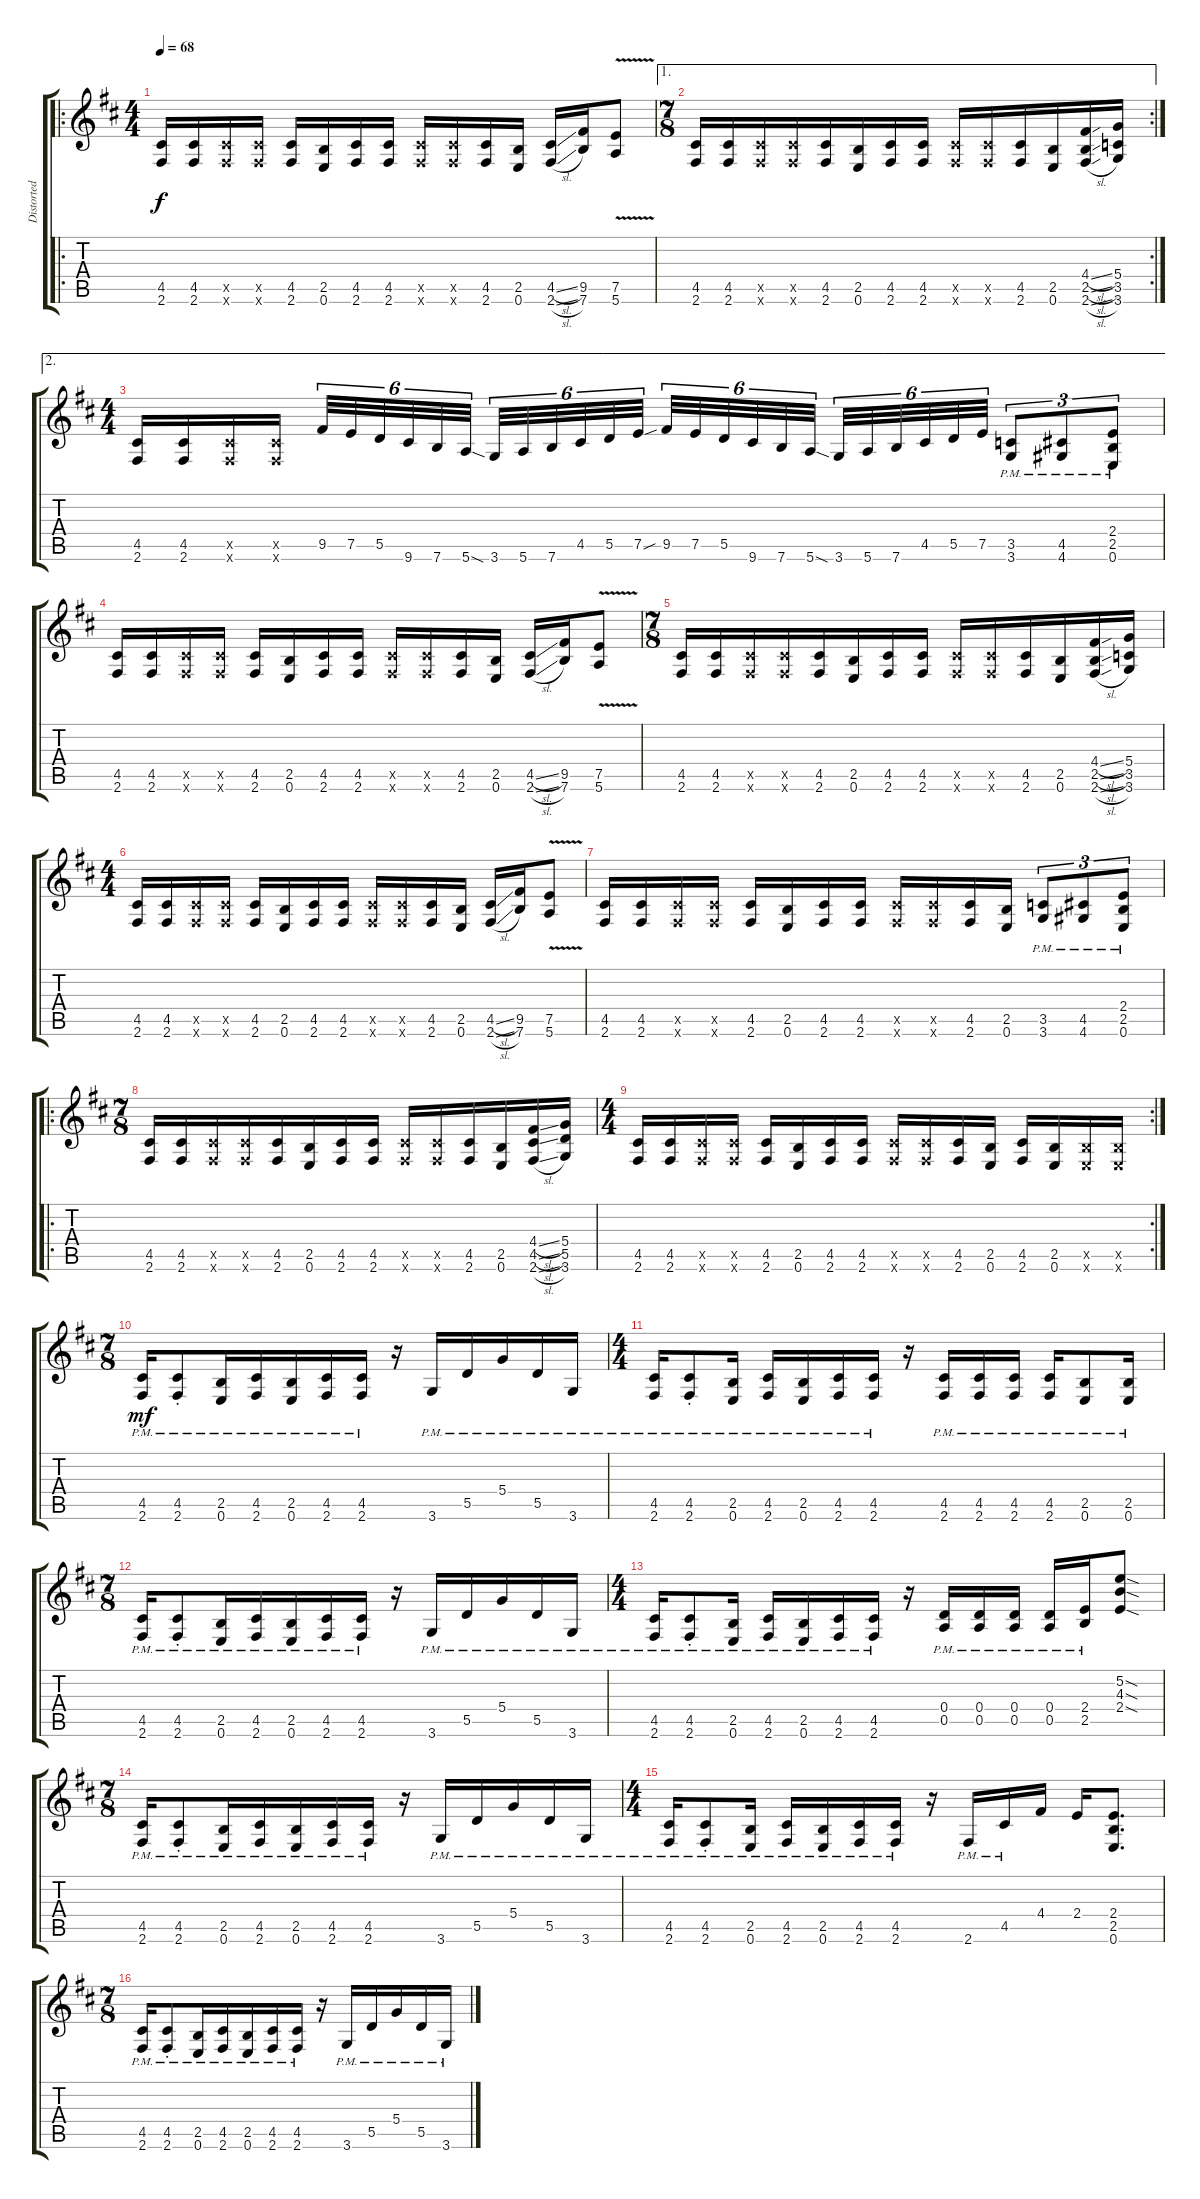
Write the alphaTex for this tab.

\track ("Distorted [Left]" "Distorted ") {instrument overdrivenguitar}
\staff {score tabs}
\tuning (E4 B3 G3 D3 A2 E2) {hide}
\ro
\ts (4 4)
\tempo 68
\clef g2
\ks d
(4.5 2.6).16{dy f instrument overdrivenguitar} (4.5 2.6).16 (4.5{x} 2.6{x}).16 (4.5{x} 2.6{x}).16 (4.5 2.6).16 (2.5 0.6).16 (4.5 2.6).16 (4.5 2.6).16 (4.5{x} 2.6{x}).16 (4.5{x} 2.6{x}).16 (4.5 2.6).16 (2.5 0.6).16 (4.5{sl} 2.6{sl}).16 (9.5 7.6).16 (7.5{v} 5.6{v}).8 |
\ae 1
\rc 2
\ts (7 8)
(4.5 2.6).16 (4.5 2.6).16 (4.5{x} 2.6{x}).16 (4.5{x} 2.6{x}).16 (4.5 2.6).16 (2.5 0.6).16 (4.5 2.6).16 (4.5 2.6).16 (4.5{x} 2.6{x}).16 (4.5{x} 2.6{x}).16 (4.5 2.6).16 (2.5 0.6).16 (4.4{sl} 2.5{sl} 2.6{sl}).16 (5.4 3.5 3.6).16 |
\ae 2
\ts (4 4)
(4.5 2.6).16 (4.5 2.6).16 (4.5{x} 2.6{x}).16 (4.5{x} 2.6{x}).16 9.5.32{tu (6 4)} 7.5.32{tu (6 4)} 5.5.32{tu (6 4)} 9.6.32{tu (6 4)} 7.6.32{tu (6 4)} 5.6{sod}.32{tu (6 4)} 3.6.32{tu (6 4)} 5.6.32{tu (6 4)} 7.6.32{tu (6 4)} 4.5.32{tu (6 4)} 5.5.32{tu (6 4)} 7.5{sou}.32{tu (6 4)} 9.5.32{tu (6 4)} 7.5.32{tu (6 4)} 5.5.32{tu (6 4)} 9.6.32{tu (6 4)} 7.6.32{tu (6 4)} 5.6{sod}.32{tu (6 4)} 3.6.32{tu (6 4)} 5.6.32{tu (6 4)} 7.6.32{tu (6 4)} 4.5.32{tu (6 4)} 5.5.32{tu (6 4)} 7.5.32{tu (6 4)} (3.5{pm} 3.6{pm}).8{tu (3 2)} (4.5{pm} 4.6{pm}).8{tu (3 2)} (2.4{pm} 2.5{pm} 0.6{pm}).8{tu (3 2)} |
(4.5 2.6).16 (4.5 2.6).16 (4.5{x} 2.6{x}).16 (4.5{x} 2.6{x}).16 (4.5 2.6).16 (2.5 0.6).16 (4.5 2.6).16 (4.5 2.6).16 (4.5{x} 2.6{x}).16 (4.5{x} 2.6{x}).16 (4.5 2.6).16 (2.5 0.6).16 (4.5{sl} 2.6{sl}).16 (9.5 7.6).16 (7.5{v} 5.6{v}).8 |
\ts (7 8)
(4.5 2.6).16 (4.5 2.6).16 (4.5{x} 2.6{x}).16 (4.5{x} 2.6{x}).16 (4.5 2.6).16 (2.5 0.6).16 (4.5 2.6).16 (4.5 2.6).16 (4.5{x} 2.6{x}).16 (4.5{x} 2.6{x}).16 (4.5 2.6).16 (2.5 0.6).16 (4.4{sl} 2.5{sl} 2.6{sl}).16 (5.4 3.5 3.6).16 |
\ts (4 4)
(4.5 2.6).16 (4.5 2.6).16 (4.5{x} 2.6{x}).16 (4.5{x} 2.6{x}).16 (4.5 2.6).16 (2.5 0.6).16 (4.5 2.6).16 (4.5 2.6).16 (4.5{x} 2.6{x}).16 (4.5{x} 2.6{x}).16 (4.5 2.6).16 (2.5 0.6).16 (4.5{sl} 2.6{sl}).16 (9.5 7.6).16 (7.5{v} 5.6{v}).8 |
(4.5 2.6).16 (4.5 2.6).16 (4.5{x} 2.6{x}).16 (4.5{x} 2.6{x}).16 (4.5 2.6).16 (2.5 0.6).16 (4.5 2.6).16 (4.5 2.6).16 (4.5{x} 2.6{x}).16 (4.5{x} 2.6{x}).16 (4.5 2.6).16 (2.5 0.6).16 (3.5{pm} 3.6{pm}).8{tu (3 2)} (4.5{pm} 4.6{pm}).8{tu (3 2)} (2.4{pm} 2.5{pm} 0.6{pm}).8{tu (3 2)} |
\ro
\ts (7 8)
(4.5 2.6).16 (4.5 2.6).16 (4.5{x} 2.6{x}).16 (4.5{x} 2.6{x}).16 (4.5 2.6).16 (2.5 0.6).16 (4.5 2.6).16 (4.5 2.6).16 (4.5{x} 2.6{x}).16 (4.5{x} 2.6{x}).16 (4.5 2.6).16 (2.5 0.6).16 (4.4{sl} 4.5{sl} 2.6{sl}).16 (5.4 5.5 3.6).16 |
\rc 2
\ts (4 4)
(4.5 2.6).16 (4.5 2.6).16 (4.5{x} 2.6{x}).16 (4.5{x} 2.6{x}).16 (4.5 2.6).16 (2.5 0.6).16 (4.5 2.6).16 (4.5 2.6).16 (4.5{x} 2.6{x}).16 (4.5{x} 2.6{x}).16 (4.5 2.6).16 (2.5 0.6).16 (4.5 2.6).16 (2.5 0.6).16 (2.5{x} 0.6{x}).16 (2.5{x} 0.6{x}).16 |
\ts (7 8)
(4.5{pm} 2.6{pm}).16{dy mf} (4.5{pm st} 2.6{pm st}).8 (2.5{pm} 0.6{pm}).16 (4.5{pm} 2.6{pm}).16 (2.5{pm} 0.6{pm}).16 (4.5{pm} 2.6{pm}).16 (4.5{pm} 2.6{pm}).16 r.16 3.6{pm}.16 5.5{pm}.16 5.4{pm}.16 5.5{pm}.16 3.6{pm}.16 |
\ts (4 4)
(4.5{pm} 2.6{pm}).16 (4.5{pm st} 2.6{pm st}).8 (2.5{pm} 0.6{pm}).16 (4.5{pm} 2.6{pm}).16 (2.5{pm} 0.6{pm}).16 (4.5{pm} 2.6{pm}).16 (4.5{pm} 2.6{pm}).16 r.16 (4.5{pm} 2.6{pm}).16 (4.5{pm} 2.6{pm}).16 (4.5{pm} 2.6{pm}).16 (4.5{pm} 2.6{pm}).16 (2.5{pm} 0.6{pm}).8 (2.5{pm} 0.6{pm}).16 |
\ts (7 8)
(4.5{pm} 2.6{pm}).16 (4.5{pm st} 2.6{pm st}).8 (2.5{pm} 0.6{pm}).16 (4.5{pm} 2.6{pm}).16 (2.5{pm} 0.6{pm}).16 (4.5{pm} 2.6{pm}).16 (4.5{pm} 2.6{pm}).16 r.16 3.6{pm}.16 5.5{pm}.16 5.4{pm}.16 5.5{pm}.16 3.6{pm}.16 |
\ts (4 4)
(4.5{pm} 2.6{pm}).16 (4.5{pm st} 2.6{pm st}).8 (2.5{pm} 0.6{pm}).16 (4.5{pm} 2.6{pm}).16 (2.5{pm} 0.6{pm}).16 (4.5{pm} 2.6{pm}).16 (4.5{pm} 2.6{pm}).16 r.16 (0.4{pm} 0.5{pm}).16 (0.4{pm} 0.5{pm}).16 (0.4{pm} 0.5{pm}).16 (0.4{pm} 0.5{pm}).16 (2.4{pm} 2.5{pm}).16 (5.2{sod} 4.3{sod} 2.4{sod}).8 |
\ts (7 8)
(4.5{pm} 2.6{pm}).16 (4.5{pm st} 2.6{pm st}).8 (2.5{pm} 0.6{pm}).16 (4.5{pm} 2.6{pm}).16 (2.5{pm} 0.6{pm}).16 (4.5{pm} 2.6{pm}).16 (4.5{pm} 2.6{pm}).16 r.16 3.6{pm}.16 5.5{pm}.16 5.4{pm}.16 5.5{pm}.16 3.6{pm}.16 |
\ts (4 4)
(4.5{pm} 2.6{pm}).16 (4.5{pm st} 2.6{pm st}).8 (2.5{pm} 0.6{pm}).16 (4.5{pm} 2.6{pm}).16 (2.5{pm} 0.6{pm}).16 (4.5{pm} 2.6{pm}).16 (4.5{pm} 2.6{pm}).16 r.16 2.6{pm}.16 4.5{pm}.16 4.4.16 2.4.16 (2.4 2.5 0.6).8{d} |
\ts (7 8)
(4.5{pm} 2.6{pm}).16 (4.5{pm st} 2.6{pm st}).8 (2.5{pm} 0.6{pm}).16 (4.5{pm} 2.6{pm}).16 (2.5{pm} 0.6{pm}).16 (4.5{pm} 2.6{pm}).16 (4.5{pm} 2.6{pm}).16 r.16 3.6{pm}.16 5.5{pm}.16 5.4{pm}.16 5.5{pm}.16 3.6{pm}.16
